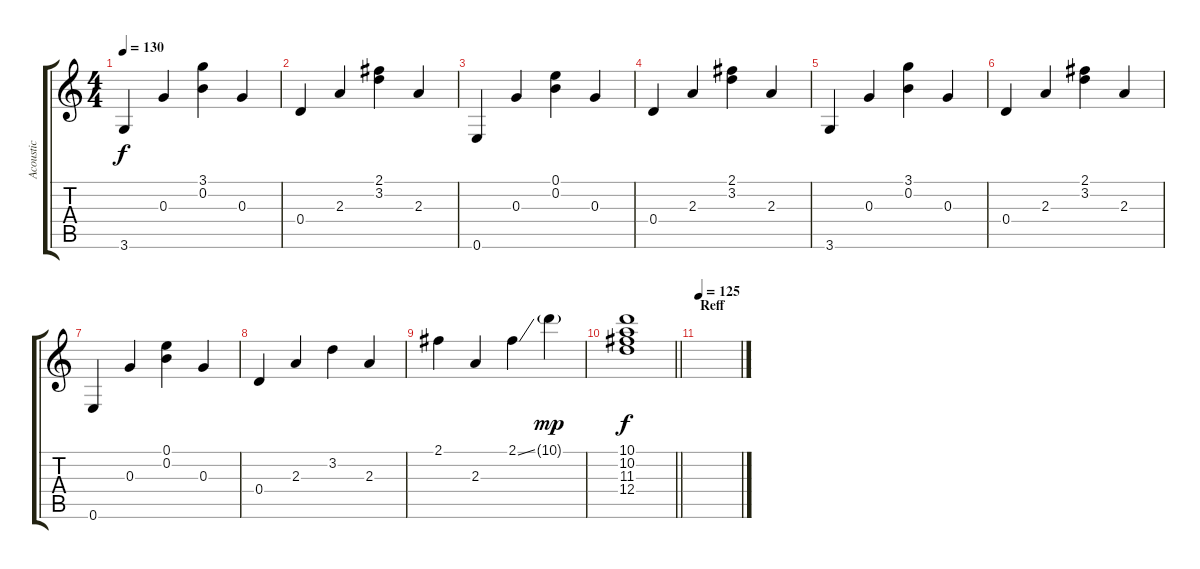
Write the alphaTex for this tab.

\track ("Acoustic" "Acoustic") {instrument acousticguitarsteel}
\staff {score tabs}
\tuning (E4 B3 G3 D3 A2 E2) {hide}
\ts (4 4)
\tempo 130
\clef g2
\ks c
3.6.4{dy f} 0.3.4 (3.1 0.2).4 0.3.4 |
0.4.4 2.3.4 (2.1 3.2).4 2.3.4 |
0.6.4 0.3.4 (0.1 0.2).4 0.3.4 |
0.4.4 2.3.4 (2.1 3.2).4 2.3.4 |
3.6.4 0.3.4 (3.1 0.2).4 0.3.4 |
0.4.4 2.3.4 (2.1 3.2).4 2.3.4 |
0.6.4 0.3.4 (0.1 0.2).4 0.3.4 |
0.4.4 2.3.4 3.2.4 2.3.4 |
2.1.4 2.3.4 2.1{ss}.4 10.1{g}.4{dy mp} |
\barLineRight lightlight
(10.1 10.2 11.3 12.4).1{dy f} |
\section ("" "Reff")
\tempo 125
